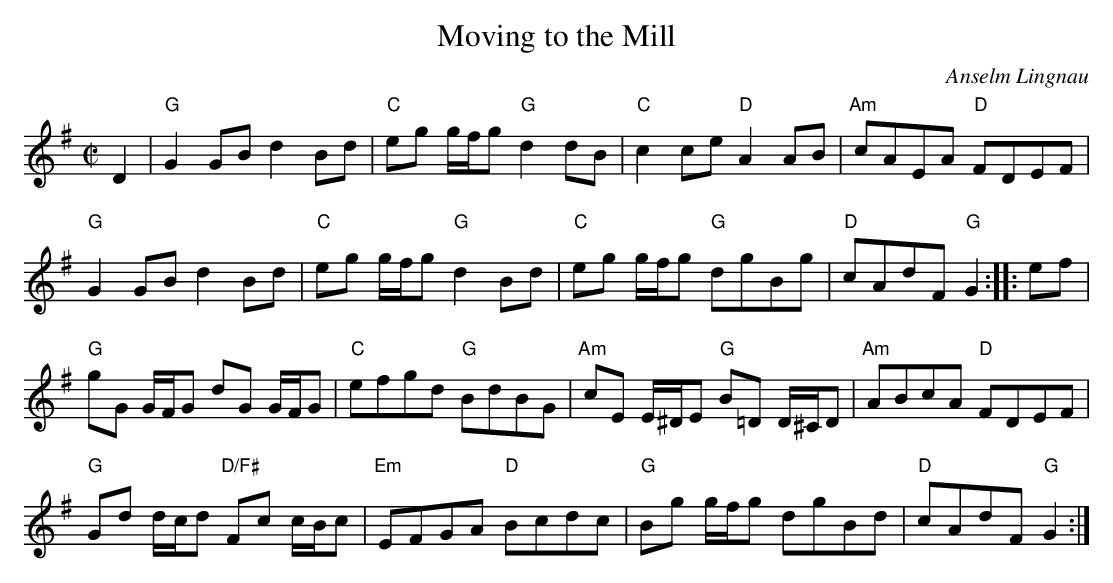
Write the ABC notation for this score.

X:1
T:Moving to the Mill
C:Anselm Lingnau
when she moved from Frankfurt to the `Proitzer Mühle' (Mill of Proitze)
after finishing her studies.
K:G
M:C|
E:6
D2|"G"G2 GB d2 Bd|"C"eg g/f/g "G"d2 dB|"C"c2 ce "D"A2 AB|"Am"cAEA "D"FDEF|
"G"G2 GB d2 Bd|"C"eg g/f/g "G"d2 Bd|"C"eg g/f/g "G"dgBg|"D"cAdF "G"G2::ef|
"G"gG G/F/G dG G/F/G|"C"efgd "G"BdBG|\
"Am"cE E/^D/E "G"B=D D/^C/D|"Am"ABcA "D"FDEF|
"G"Gd d/c/d "D/F#"Fc c/B/c|"Em"EFGA "D"Bcdc|"G"Bg g/f/g dgBd|"D"cAdF "G"G2:|
